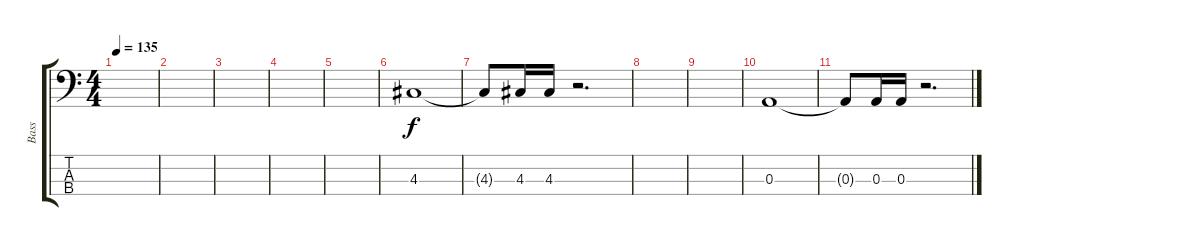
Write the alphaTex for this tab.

\track ("Bass" "Bass") {instrument electricbasspick}
\staff {score tabs}
\tuning (G2 D2 A1 D1) {hide}
\ts (4 4)
\tempo 135
\clef f4
\ks c
|
|
|
|
|
4.3.1 |
4.3{t}.8 4.3.16 4.3.16 r.2{d} |
|
|
0.3.1 |
0.3{t}.8 0.3.16 0.3.16 r.2{d}
